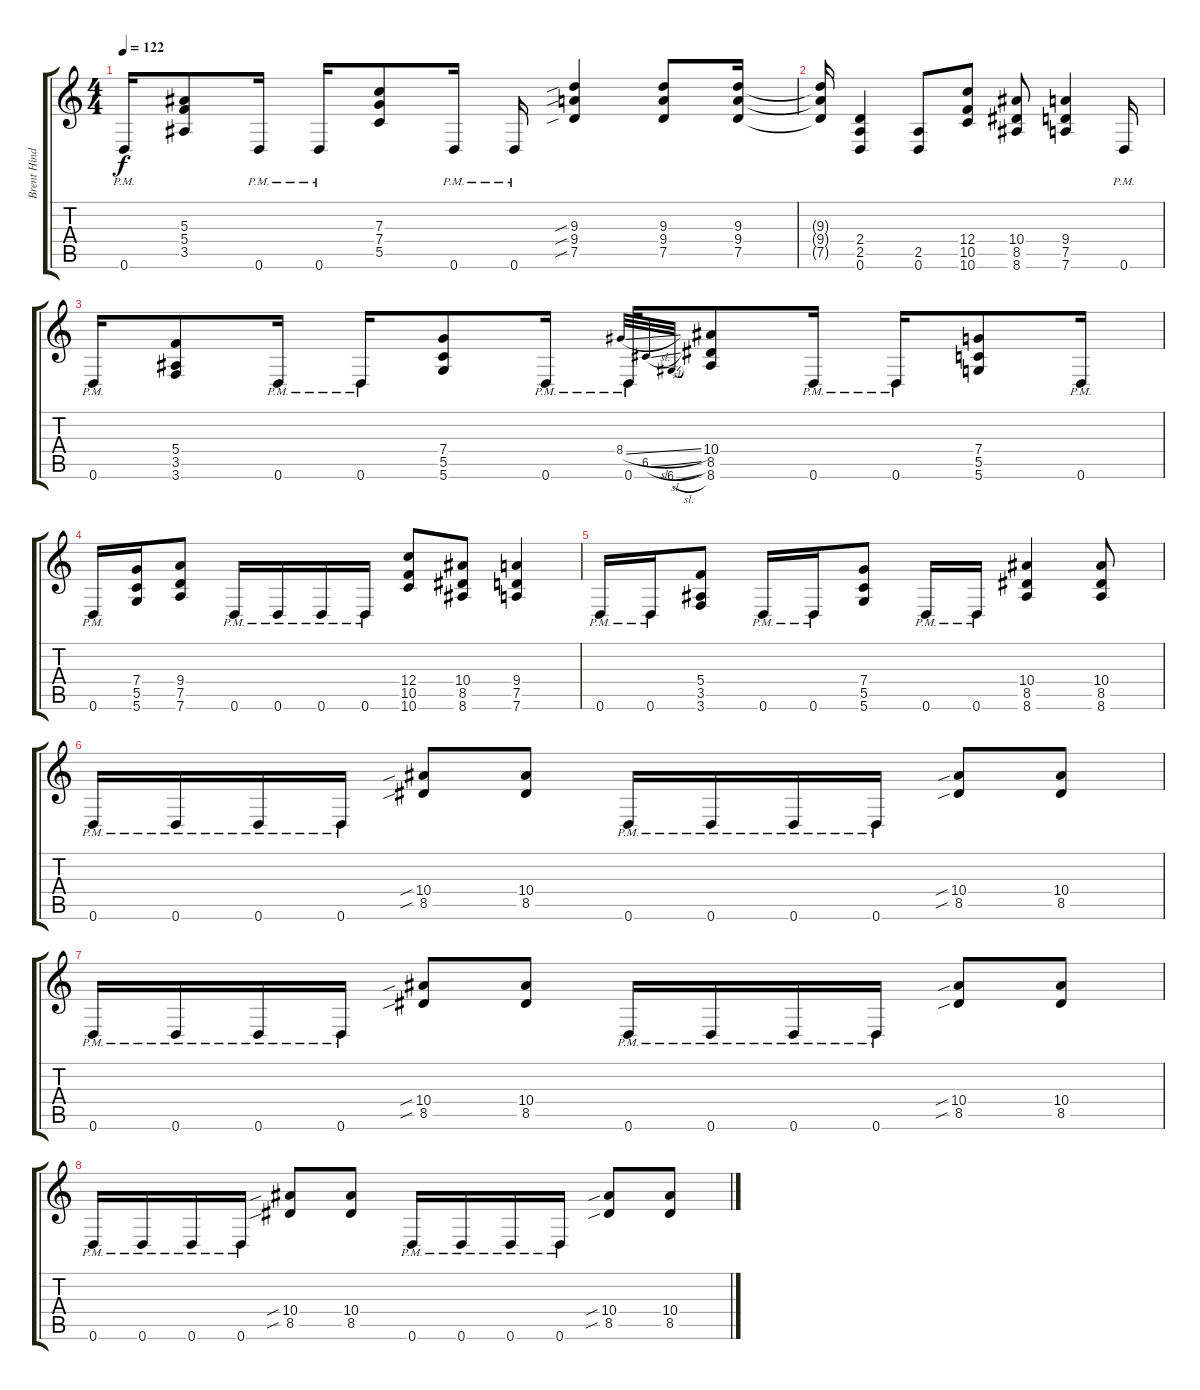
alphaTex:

\track ("Brent Hinds" "Brent Hind") {instrument overdrivenguitar}
\staff {score tabs}
\tuning (D4 A3 F3 C3 G2 D2) {hide}
\ts (4 4)
\tempo 122
\clef g2
\ks c
0.6{pm}.16{dy f} (5.3 5.4 3.5).8 0.6{pm}.16 0.6{pm}.16 (7.3 7.4 5.5).8 0.6{pm}.16 0.6{pm}.16 (9.3{sib} 9.4{sib} 7.5{sib}).4 (9.3 9.4 7.5).8 (9.3 9.4 7.5).16 |
(9.3{t} 9.4{t} 7.5{t}).16 (2.4 2.5 0.6).4 (2.5 0.6).8 (12.4 10.5 10.6).8 (10.4 8.5 8.6).8 (9.4 7.5 7.6).4 0.6{pm}.16 |
0.6{pm}.16 (5.4 3.5 3.6).8 0.6{pm}.16 0.6{pm}.16 (7.4 5.5 5.6).8 0.6{pm}.16 0.6{pm}.16 8.4{sl}.32{gr onbeat} 6.5{sl}.32{gr onbeat} 6.6{sl}.32{gr onbeat} (10.4 8.5 8.6).8 0.6{pm}.16 0.6{pm}.16 (7.4 5.5 5.6).8 0.6{pm}.16 |
0.6{pm}.16 (7.4 5.5 5.6).16 (9.4 7.5 7.6).8 0.6{pm}.16 0.6{pm}.16 0.6{pm}.16 0.6{pm}.16 (12.4 10.5 10.6).8 (10.4 8.5 8.6).8 (9.4 7.5 7.6).4 |
0.6{pm}.16 0.6{pm}.16 (5.4 3.5 3.6).8 0.6{pm}.16 0.6{pm}.16 (7.4 5.5 5.6).8 0.6{pm}.16 0.6{pm}.16 (10.4 8.5 8.6).4 (10.4 8.5 8.6).8 |
0.6{pm}.16 0.6{pm}.16 0.6{pm}.16 0.6{pm}.16 (10.4{sib} 8.5{sib}).8 (10.4 8.5).8 0.6{pm}.16 0.6{pm}.16 0.6{pm}.16 0.6{pm}.16 (10.4{sib} 8.5{sib}).8 (10.4 8.5).8 |
0.6{pm}.16 0.6{pm}.16 0.6{pm}.16 0.6{pm}.16 (10.4{sib} 8.5{sib}).8 (10.4 8.5).8 0.6{pm}.16 0.6{pm}.16 0.6{pm}.16 0.6{pm}.16 (10.4{sib} 8.5{sib}).8 (10.4 8.5).8 |
0.6{pm}.16 0.6{pm}.16 0.6{pm}.16 0.6{pm}.16 (10.4{sib} 8.5{sib}).8 (10.4 8.5).8 0.6{pm}.16 0.6{pm}.16 0.6{pm}.16 0.6{pm}.16 (10.4{sib} 8.5{sib}).8 (10.4 8.5).8
